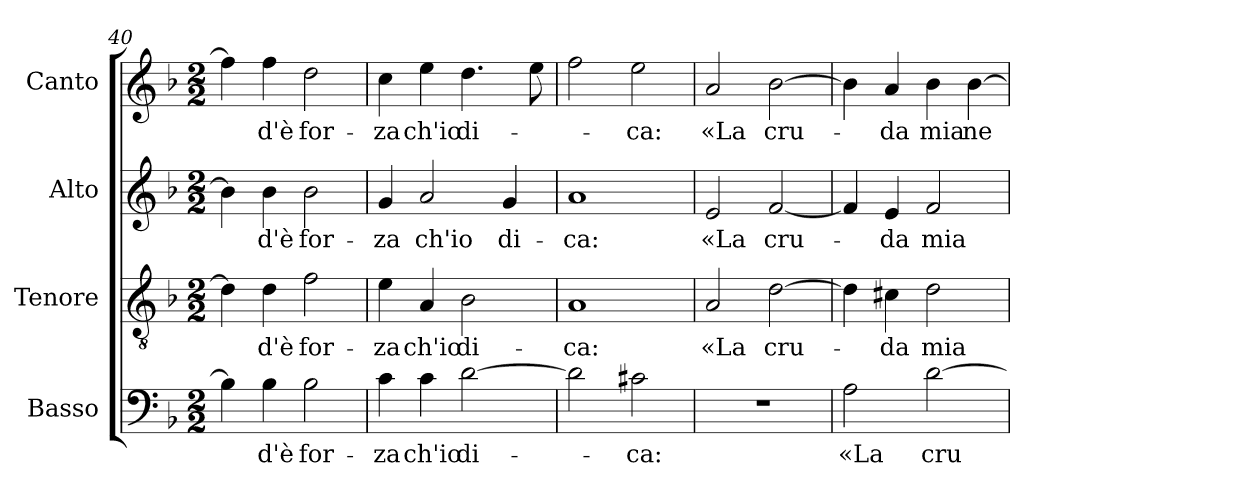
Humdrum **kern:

**kern	**text	**kern	**text	**kern	**text	**kern	**text
*part4	*part4	*part3	*part3	*part2	*part2	*part1	*part1
*staff4	*staff4	*staff3	*staff3	*staff2	*staff2	*staff1	*staff1
*I"Basso	*	*I"Tenore	*	*I"Alto	*	*I"Canto	*
*I'B	*	*I'T	*	*	*	*	*
*clefF4	*	*clefGv2	*	*clefG2	*	*clefG2	*
*	*	*ITrd7c12	*	*	*	*	*
*k[b-]	*	*k[b-]	*	*k[b-]	*	*k[b-]	*
*F:	*	*F:	*	*F:	*	*F:	*
*M2/2	*	*M2/2	*	*M2/2	*	*M2/2	*
=40	=40	=40	=40	=40	=40	=40	=40
4B-i\]	.	4Di\]	.	4b-i\]	.	4ffi\]	.
!	!LO:LY:b:color=#000000	!	!	!	!	!	!
!	!	!	!LO:LY:b:color=#000000	!	!	!	!
!	!	!	!	!	!LO:LY:b:color=#000000	!	!
!	!	!	!	!	!	!	!LO:LY:b:color=#000000
4B-i\	-d'è	4Di\	-d'è	4b-i\	-d'è	4ffi\	-d'è
!	!LO:LY:b:color=#000000	!	!	!	!	!	!
!	!	!	!LO:LY:b:color=#000000	!	!	!	!
!	!	!	!	!	!LO:LY:b:color=#000000	!	!
!	!	!	!	!	!	!	!LO:LY:b:color=#000000
2B-i\	for-	2Fi\	for-	2b-i\	for-	2ddi\	for-
=41	=41	=41	=41	=41	=41	=41	=41
!	!LO:LY:b:color=#000000	!	!	!	!	!	!
!	!	!	!LO:LY:b:color=#000000	!	!	!	!
!	!	!	!	!	!LO:LY:b:color=#000000	!	!
!	!	!	!	!	!	!	!LO:LY:b:color=#000000
4ci\	-za	4Ei\	-za	4gi/	-za	4cci\	-za
!	!LO:LY:b:color=#000000	!	!	!	!	!	!
!	!	!	!LO:LY:b:color=#000000	!	!	!	!
!	!	!	!	!	!LO:LY:b:color=#000000	!	!
!	!	!	!	!	!	!	!LO:LY:b:color=#000000
4ci\	ch'io	4AAi/	ch'io	2ai/	ch'io	4eei\	ch'io
!	!LO:LY:b:color=#000000	!	!	!	!	!	!
!	!	!	!LO:LY:b:color=#000000	!	!	!	!
!	!	!	!	!	!	!	!LO:LY:b:color=#000000
[>2di\	di-	2BB-i\	di-	.	.	4.ddi\	di-
!	!	!	!	!	!LO:LY:b:color=#000000	!	!
.	.	.	.	4gi/	di-	.	.
.	.	.	.	.	.	8eei\	.
=42	=42	=42	=42	=42	=42	=42	=42
!	!	!	!LO:LY:b:color=#000000	!	!	!	!
!	!	!	!	!	!LO:LY:b:color=#000000	!	!
2di\]	.	1AAi	-ca:	1ai	-ca:	2ffi\	.
!	!LO:LY:b:color=#000000	!	!	!	!	!	!
!	!	!	!	!	!	!	!LO:LY:b:color=#000000
2c#Xi\	-ca:	.	.	.	.	2eei\	-ca:
!!LO:LB:g=z
=43	=43	=43	=43	=43	=43	=43	=43
!	!	!	!LO:LY:b:color=#000000	!	!	!	!
!	!	!	!	!	!LO:LY:b:color=#000000	!	!
!	!	!	!	!	!	!	!LO:LY:b:color=#000000
1r	.	2AAi/	«La	2ei/	«La	2ai/	«La
!	!	!	!LO:LY:b:color=#000000	!	!	!	!
!	!	!	!	!	!LO:LY:b:color=#000000	!	!
!	!	!	!	!	!	!	!LO:LY:b:color=#000000
.	.	[>2Di\	cru-	[<2fi/	cru-	[>2b-i\	cru-
=44	=44	=44	=44	=44	=44	=44	=44
!	!LO:LY:b:color=#000000	!	!	!	!	!	!
2Ai\	«La	4Di\]	.	4fi/]	.	4b-i\]	.
!	!	!	!LO:LY:b:color=#000000	!	!	!	!
!	!	!	!	!	!LO:LY:b:color=#000000	!	!
!	!	!	!	!	!	!	!LO:LY:b:color=#000000
.	.	4C#Xi\	-da	4ei/	-da	4ai/	-da
!	!LO:LY:b:color=#000000	!	!	!	!	!	!
!	!	!	!LO:LY:b:color=#000000	!	!	!	!
!	!	!	!	!	!LO:LY:b:color=#000000	!	!
!	!	!	!	!	!	!	!LO:LY:b:color=#000000
[>2di\	cru-	2Di\	mia	2fi/	mia	4b-i\	mia
!	!	!	!	!	!	!	!LO:LY:b:color=#000000
.	.	.	.	.	.	[>4b-i\	ne-
=	=	=	=	=	=	=	=
*-	*-	*-	*-	*-	*-	*-	*-
